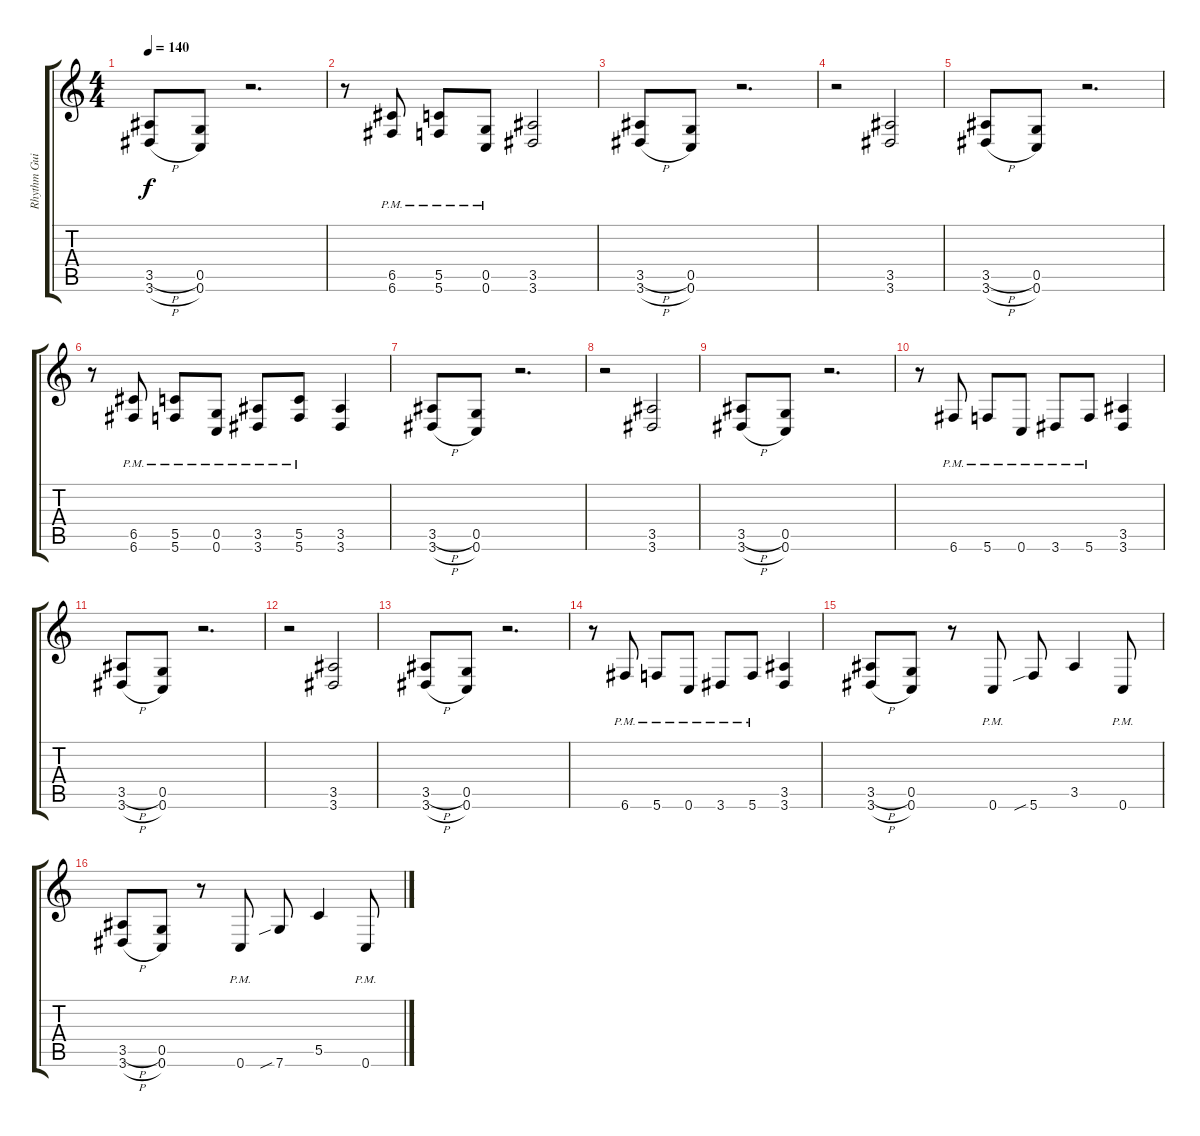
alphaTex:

\track ("Rhythm Guitar" "Rhythm Gui") {instrument distortionguitar}
\staff {score tabs}
\tuning (D4 A3 F3 C3 G2 C2) {hide}
\ts (4 4)
\tempo 140
\clef g2
\ks c
(3.5{h} 3.6{h}).8{dy f} (0.5 0.6).8 r.2{d} |
r.8 (6.5{pm} 6.6{pm}).8 (5.5{pm} 5.6{pm}).8 (0.5{pm} 0.6{pm}).8 (3.5 3.6).2 |
(3.5{h} 3.6{h}).8 (0.5 0.6).8 r.2{d} |
r.2 (3.5 3.6).2 |
(3.5{h} 3.6{h}).8 (0.5 0.6).8 r.2{d} |
r.8 (6.5{pm} 6.6{pm}).8 (5.5{pm} 5.6{pm}).8 (0.5{pm} 0.6{pm}).8 (3.5{pm} 3.6{pm}).8 (5.5{pm} 5.6{pm}).8 (3.5 3.6).4 |
(3.5{h} 3.6{h}).8 (0.5 0.6).8 r.2{d} |
r.2 (3.5 3.6).2 |
(3.5{h} 3.6{h}).8 (0.5 0.6).8 r.2{d} |
r.8 6.6{pm}.8 5.6{pm}.8 0.6{pm}.8 3.6{pm}.8 5.6{pm}.8 (3.5 3.6).4 |
(3.5{h} 3.6{h}).8 (0.5 0.6).8 r.2{d} |
r.2 (3.5 3.6).2 |
(3.5{h} 3.6{h}).8 (0.5 0.6).8 r.2{d} |
r.8 6.6{pm}.8 5.6{pm}.8 0.6{pm}.8 3.6{pm}.8 5.6{pm}.8 (3.5 3.6).4 |
(3.5{h} 3.6{h}).8 (0.5 0.6).8 r.8 0.6{pm}.8 5.6{sib}.8 3.5.4 0.6{pm}.8 |
(3.5{h} 3.6{h}).8 (0.5 0.6).8 r.8 0.6{pm}.8 7.6{sib}.8 5.5.4 0.6{pm}.8
